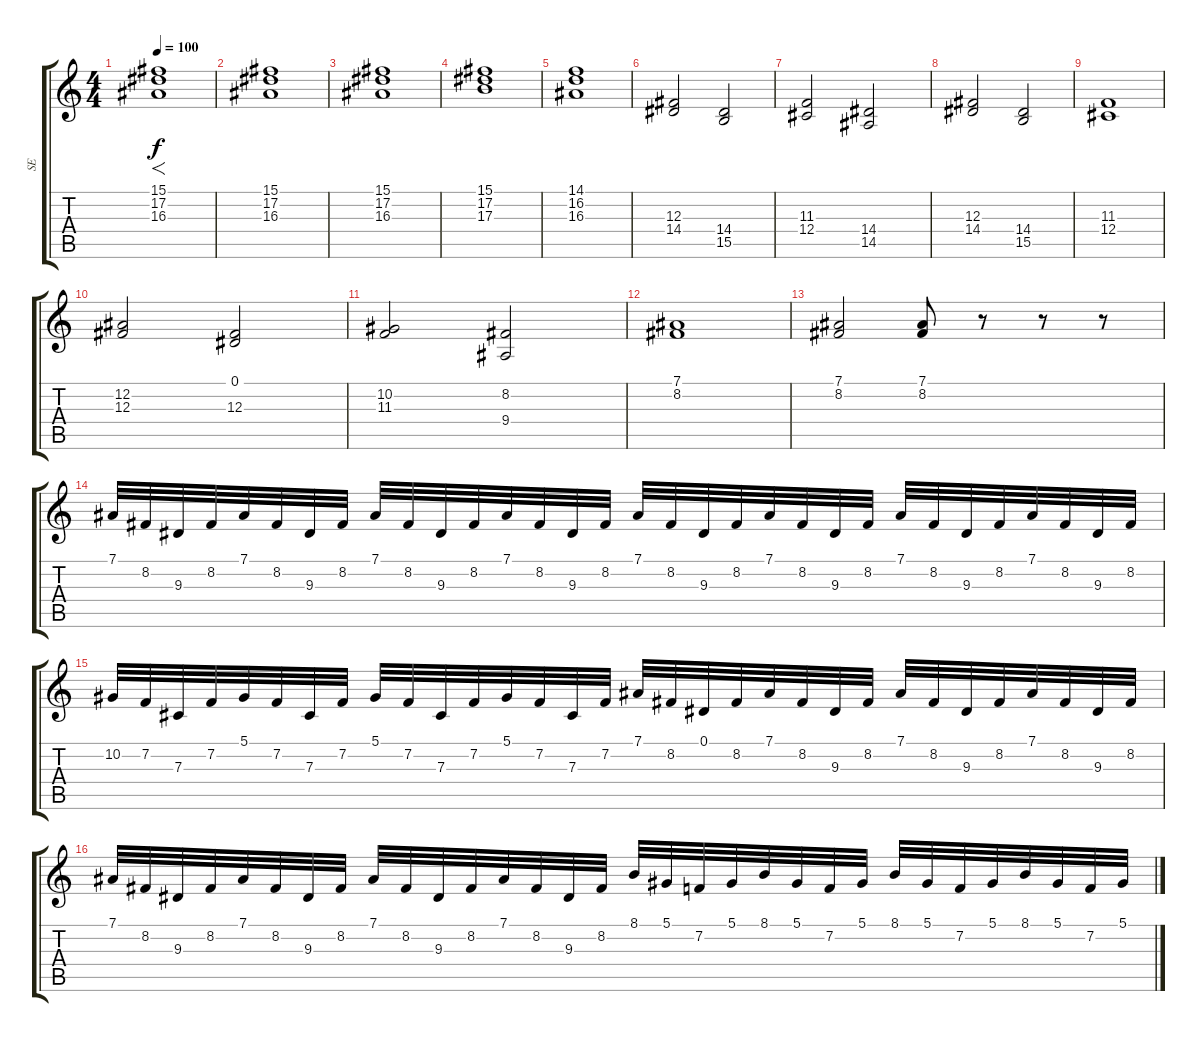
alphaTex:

\track ("SE" "SE") {instrument stringensemble1}
\staff {score tabs}
\tuning (Eb4 Bb3 Gb3 Db3 Ab2 Eb2) {hide}
\ts (4 4)
\tempo 100
\clef g2
\ks c
(15.1 17.2 16.3).1{f dy f volume 13 instrument stringensemble1} |
(15.1 17.2 16.3).1 |
(15.1 17.2 16.3).1 |
(15.1 17.2 17.3).1 |
(14.1 16.2 16.3).1 |
(12.3 14.4).2{volume 13 instrument stringensemble1} (14.4 15.5).2 |
(11.3 12.4).2 (14.4 14.5).2 |
(12.3 14.4).2 (14.4 15.5).2 |
(11.3 12.4).1 |
(12.2 12.3).2 (0.1 12.3).2 |
(10.2 11.3).2 (8.2 9.4).2 |
(7.1 8.2).1 |
(7.1 8.2).2 (7.1 8.2).8 r.8 r.8 r.8 |
7.1.32{volume 16 instrument harpsichord} 8.2.32 9.3.32 8.2.32 7.1.32 8.2.32 9.3.32 8.2.32 7.1.32 8.2.32 9.3.32 8.2.32 7.1.32 8.2.32 9.3.32 8.2.32 7.1.32 8.2.32 9.3.32 8.2.32 7.1.32 8.2.32 9.3.32 8.2.32 7.1.32 8.2.32 9.3.32 8.2.32 7.1.32 8.2.32 9.3.32 8.2.32 |
10.2.32 7.2.32 7.3.32 7.2.32 5.1.32 7.2.32 7.3.32 7.2.32 5.1.32 7.2.32 7.3.32 7.2.32 5.1.32 7.2.32 7.3.32 7.2.32 7.1.32 8.2.32 0.1.32 8.2.32 7.1.32 8.2.32 9.3.32 8.2.32 7.1.32 8.2.32 9.3.32 8.2.32 7.1.32 8.2.32 9.3.32 8.2.32 |
7.1.32 8.2.32 9.3.32 8.2.32 7.1.32 8.2.32 9.3.32 8.2.32 7.1.32 8.2.32 9.3.32 8.2.32 7.1.32 8.2.32 9.3.32 8.2.32 8.1.32 5.1.32 7.2.32 5.1.32 8.1.32 5.1.32 7.2.32 5.1.32 8.1.32 5.1.32 7.2.32 5.1.32 8.1.32 5.1.32 7.2.32 5.1.32
